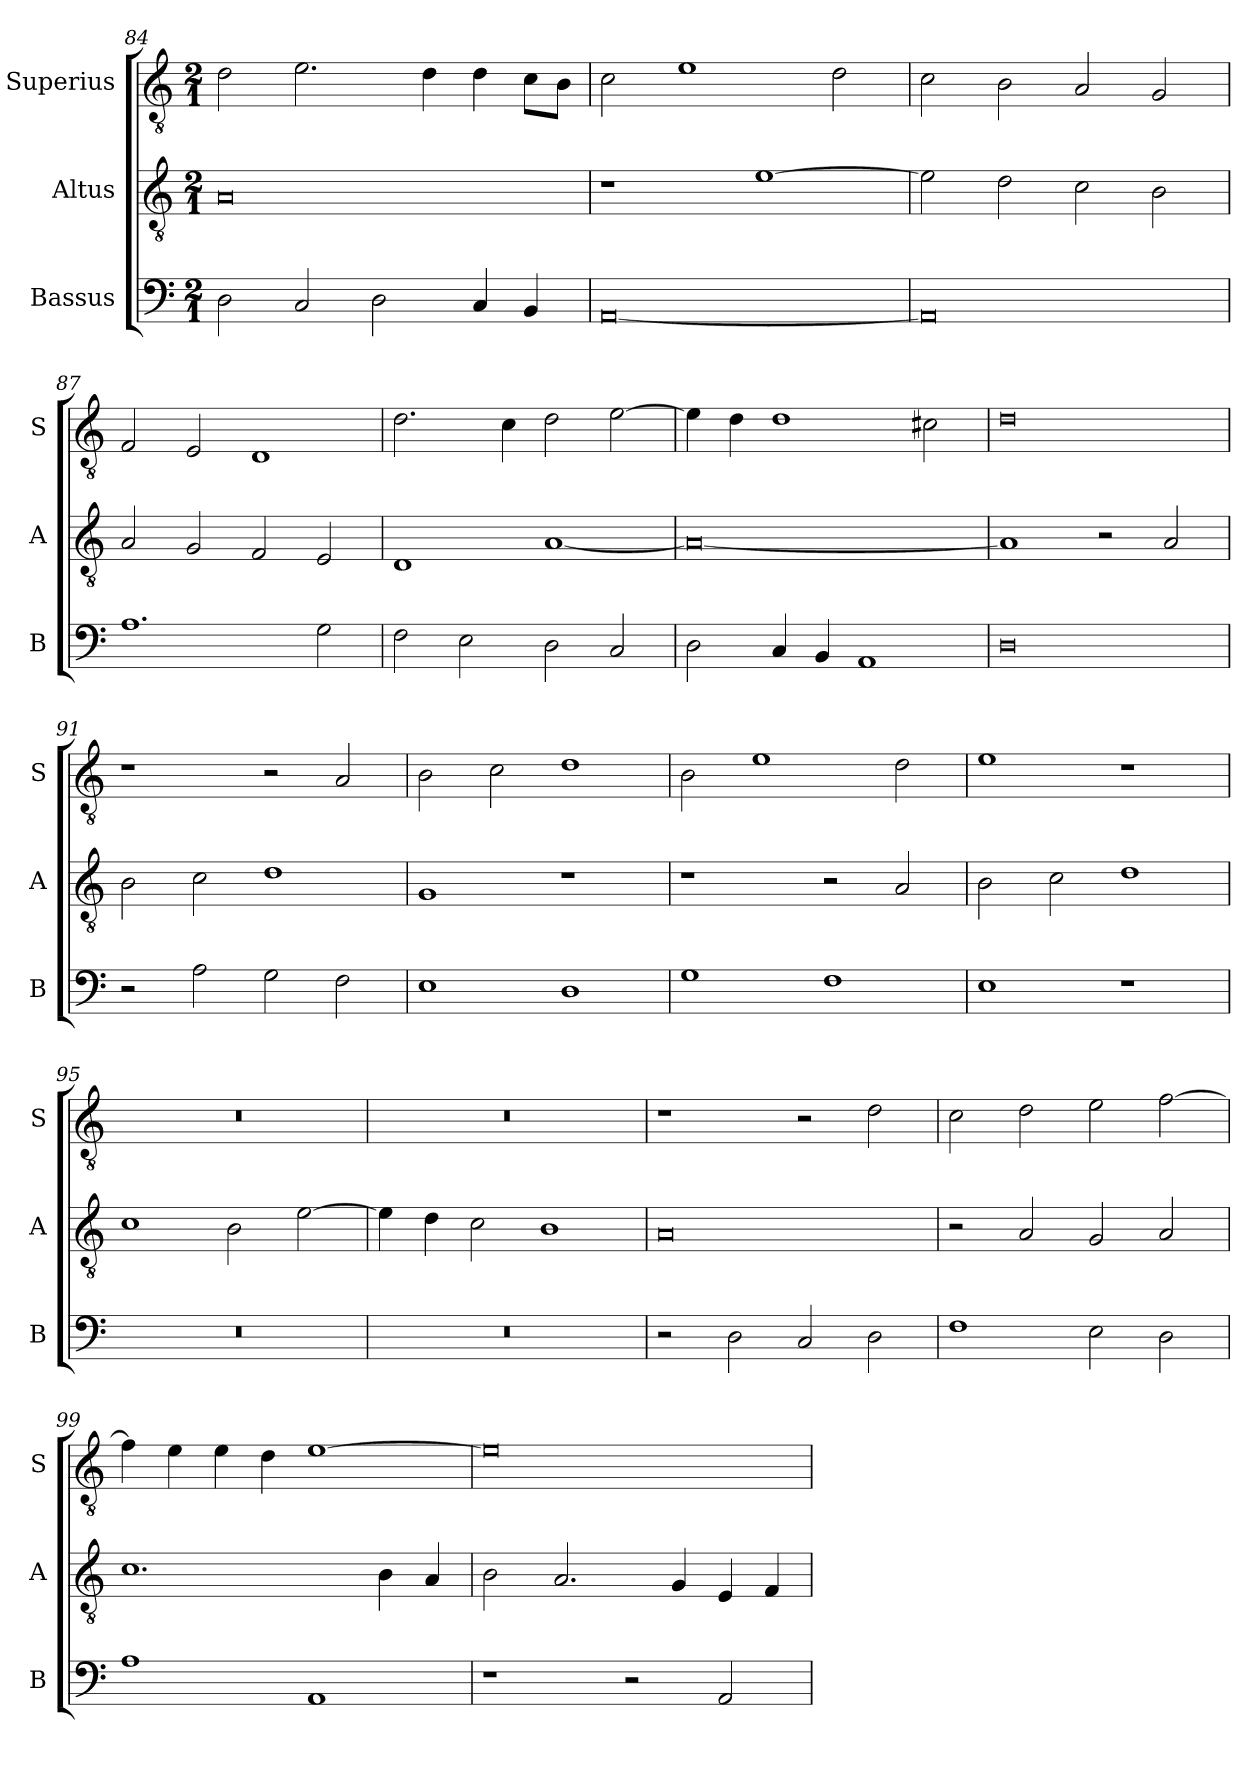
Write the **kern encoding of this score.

**kern	**kern	**kern
*part3	*part2	*part1
*staff3	*staff2	*staff1
*I"Bassus	*I"Altus	*I"Superius
*I'B	*I'A	*I'S
*clefF4	*clefGv2	*clefGv2
*k[]	*k[]	*k[]
*C:	*C:	*C:
*M2/1	*M2/1	*M2/1
=84	=84	=84
2D	0A	2d
2C	.	2.e
2D	.	.
.	.	4d
4C	.	4d
4BB	.	8cL
.	.	8BJ
=85	=85	=85
[0AA	1r	2c
.	.	1e
.	[1e	.
.	.	2d
=86	=86	=86
0AA]	2e]	2c
.	2d	2B
.	2c	2A
.	2B	2G
=87	=87	=87
1.A	2A	2F
.	2G	2E
.	2F	1D
2G	2E	.
=88	=88	=88
2F	1D	2.d
2E	.	.
.	.	4c
2D	[1A	2d
2C	.	[2e
=89	=89	=89
2D	0A_	4e]
.	.	4d
4C	.	1d
4BB	.	.
1AA	.	.
.	.	2c#X
=90	=90	=90
0D	1A]	0d
.	2r	.
.	2A	.
=91	=91	=91
2r	2B	1r
2A	2c	.
2G	1d	2r
2F	.	2A
=92	=92	=92
1E	1G	2B
.	.	2c
1D	1r	1d
=93	=93	=93
1G	1r	2B
.	.	1e
1F	2r	.
.	2A	2d
=94	=94	=94
1E	2B	1e
.	2c	.
1r	1d	1r
=95	=95	=95
0r	1c	0r
.	2B	.
.	[2e	.
=96	=96	=96
0r	4e]	0r
.	4d	.
.	2c	.
.	1B	.
=97	=97	=97
2r	0A	1r
2D	.	.
2C	.	2r
2D	.	2d
=98	=98	=98
1F	2r	2c
.	2A	2d
2E	2G	2e
2D	2A	[2f
=99	=99	=99
1A	1.c	4f]
.	.	4e
.	.	4e
.	.	4d
1AA	.	[1e
.	4B	.
.	4A	.
=100	=100	=100
1r	2B	0e]
.	2.A	.
2r	.	.
.	4G	.
2AA	4E	.
.	4F	.
=	=	=
*-	*-	*-
